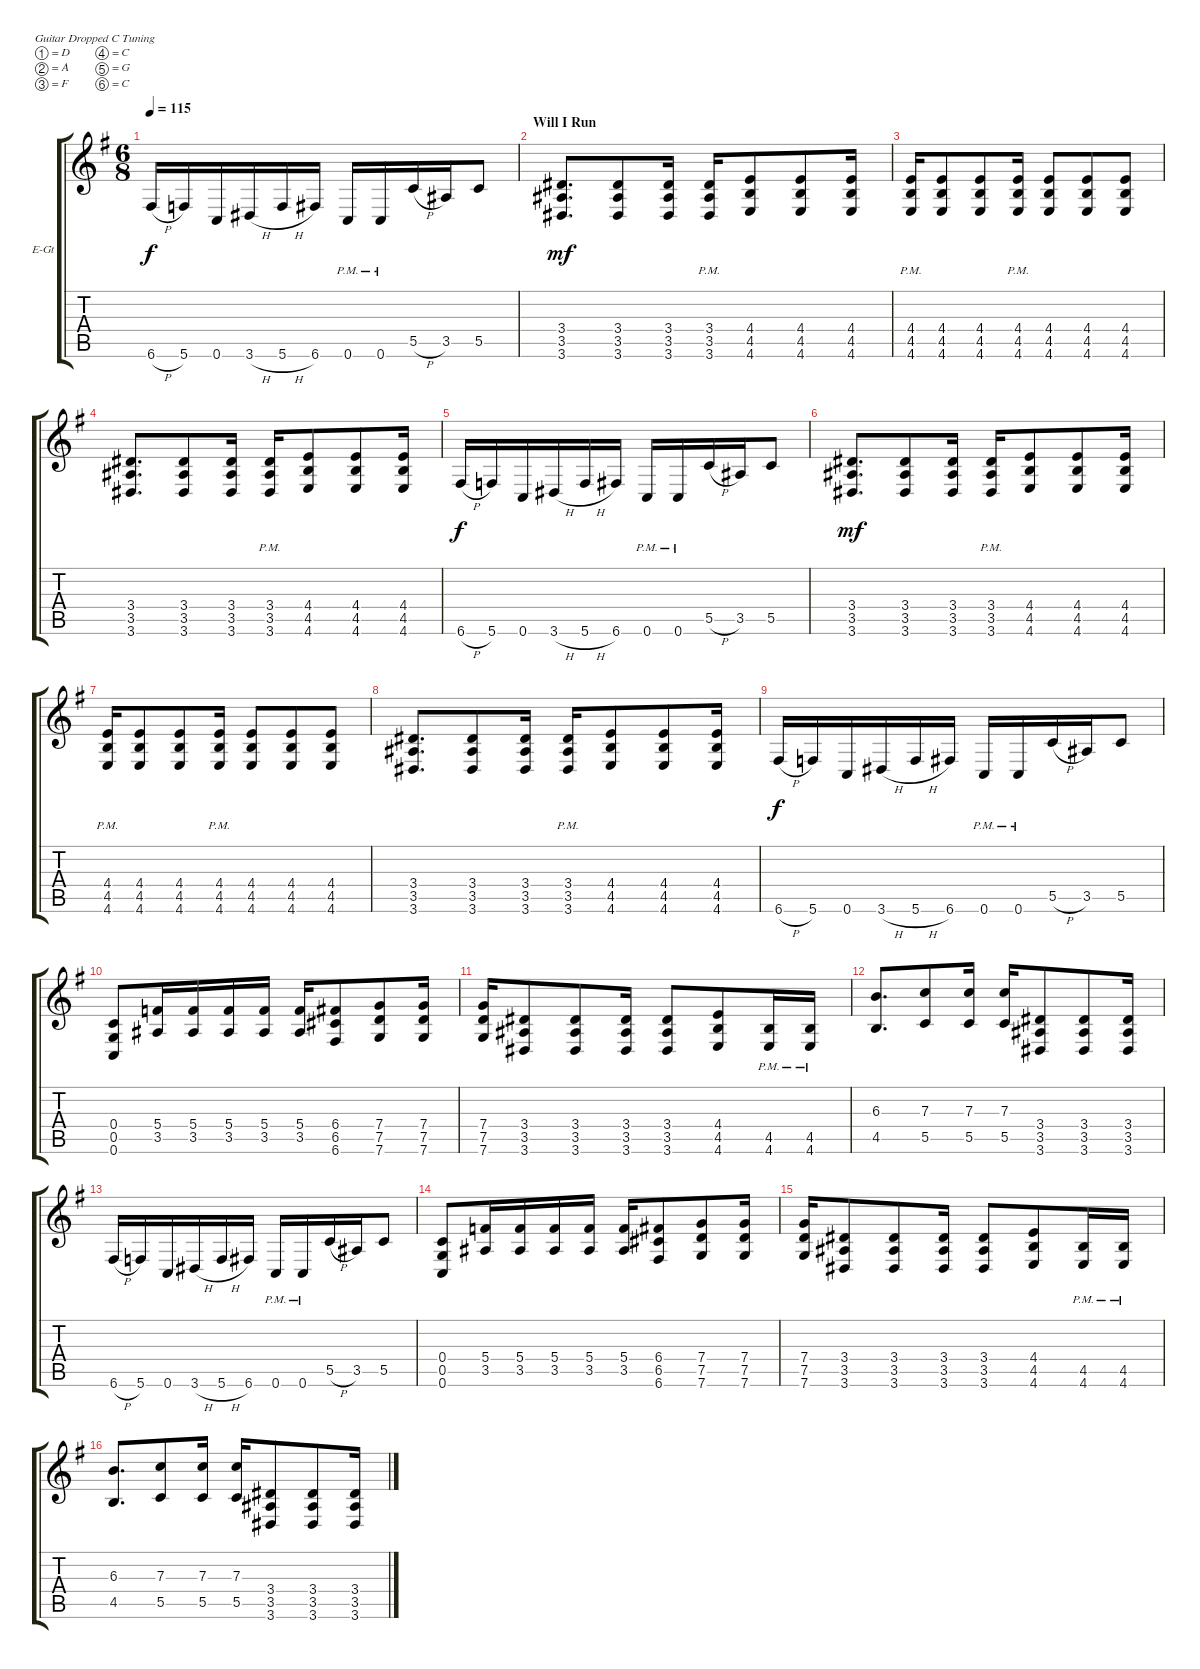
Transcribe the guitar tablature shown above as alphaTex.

\bracketExtendMode groupsimilarinstruments
\firstSystemTrackNameOrientation horizontal
\otherSystemsTrackNameOrientation horizontal
\track ("Electric Guitar 2" "E-Gt") {instrument distortionguitar}
\staff {score tabs}
\tuning (D4 A3 F3 C3 G2 C2)
\ts (6 8)
\tempo 115
\clef g2
\ks eminor
6.6{h}.16{dy f} 5.6.16 0.6.16 3.6{h}.16 5.6{h}.16 6.6.16 0.6{pm}.16 0.6{pm}.16 5.5{h}.16 3.5.16 5.5.8 |
\section ("" "Will I Run")
(3.6 3.5 3.4).8{d dy mf} (3.6 3.4 3.5).8 (3.6 3.5 3.4).16 (3.6{pm} 3.4{pm} 3.5{pm}).16 (4.6 4.5 4.4).8 (4.6 4.5 4.4).8 (4.6 4.5 4.4).16 |
(4.4{pm} 4.5{pm} 4.6{pm}).16 (4.6 4.4 4.5).8 (4.6 4.4 4.5).8 (4.6{pm} 4.5{pm} 4.4{pm}).16 (4.5 4.6 4.4).8 (4.5 4.6 4.4).8 (4.5 4.6 4.4).8 |
(3.6 3.5 3.4).8{d} (3.6 3.4 3.5).8 (3.6 3.5 3.4).16 (3.6{pm} 3.4{pm} 3.5{pm}).16 (4.6 4.5 4.4).8 (4.6 4.5 4.4).8 (4.6 4.5 4.4).16 |
6.6{h}.16{dy f} 5.6.16 0.6.16 3.6{h}.16 5.6{h}.16 6.6.16 0.6{pm}.16 0.6{pm}.16 5.5{h}.16 3.5.16 5.5.8 |
(3.6 3.5 3.4).8{d dy mf} (3.6 3.4 3.5).8 (3.6 3.5 3.4).16 (3.6{pm} 3.4{pm} 3.5{pm}).16 (4.6 4.5 4.4).8 (4.6 4.5 4.4).8 (4.6 4.5 4.4).16 |
(4.4{pm} 4.5{pm} 4.6{pm}).16 (4.6 4.4 4.5).8 (4.6 4.4 4.5).8 (4.6{pm} 4.5{pm} 4.4{pm}).16 (4.5 4.6 4.4).8 (4.5 4.6 4.4).8 (4.5 4.6 4.4).8 |
(3.6 3.5 3.4).8{d} (3.6 3.4 3.5).8 (3.6 3.5 3.4).16 (3.6{pm} 3.4{pm} 3.5{pm}).16 (4.6 4.5 4.4).8 (4.6 4.5 4.4).8 (4.6 4.5 4.4).16 |
6.6{h}.16{dy f} 5.6.16 0.6.16 3.6{h}.16 5.6{h}.16 6.6.16 0.6{pm}.16 0.6{pm}.16 5.5{h}.16 3.5.16 5.5.8 |
(0.6 0.5 0.4).8 (3.5 5.4).16 (3.5 5.4).16 (3.5 5.4).16 (3.5 5.4).16 (3.5 5.4).16 (6.6 6.5 6.4).8 (7.6 7.5 7.4).8 (7.4 7.5 7.6).16 |
(7.6 7.5 7.4).16 (3.5 3.6 3.4).8 (3.6 3.5 3.4).8 (3.4 3.5 3.6).16 (3.6 3.5 3.4).8 (4.6 4.5 4.4).8 (4.6{pm} 4.5{pm}).16 (4.5{pm} 4.6{pm}).16 |
(4.5 6.3).8{d} (7.3 5.5).8 (5.5 7.3).16 (5.5 7.3).16 (3.6 3.5 3.4).8 (3.4 3.5 3.6).8 (3.4 3.5 3.6).16 |
6.6{h}.16 5.6.16 0.6.16 3.6{h}.16 5.6{h}.16 6.6.16 0.6{pm}.16 0.6{pm}.16 5.5{h}.16 3.5.16 5.5.8 |
(0.6 0.5 0.4).8 (3.5 5.4).16 (3.5 5.4).16 (3.5 5.4).16 (3.5 5.4).16 (3.5 5.4).16 (6.6 6.5 6.4).8 (7.6 7.5 7.4).8 (7.4 7.5 7.6).16 |
(7.6 7.5 7.4).16 (3.5 3.6 3.4).8 (3.6 3.5 3.4).8 (3.4 3.5 3.6).16 (3.6 3.5 3.4).8 (4.6 4.5 4.4).8 (4.6{pm} 4.5{pm}).16 (4.5{pm} 4.6{pm}).16 |
(4.5 6.3).8{d} (7.3 5.5).8 (5.5 7.3).16 (5.5 7.3).16 (3.6 3.5 3.4).8 (3.4 3.5 3.6).8 (3.4 3.5 3.6).16
